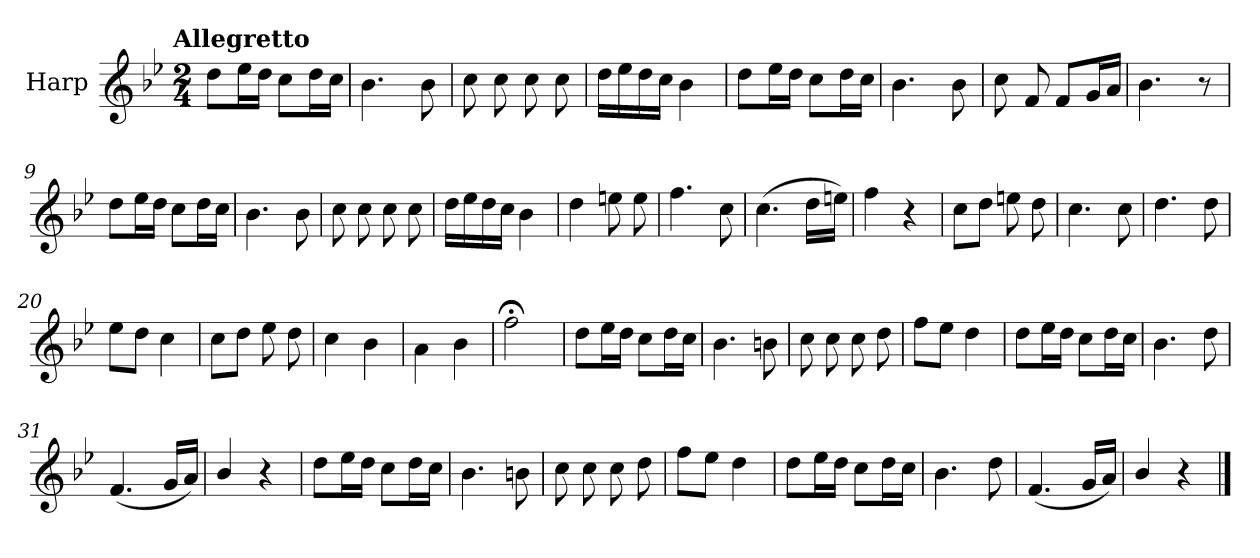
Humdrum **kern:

**kern
*part1
*staff1
*I"Harp
*I'Hrp.
*clefG2
*k[b-e-]
!!LO:TX:omd:t=Allegretto
*M2/4
*MM116
=1
8dd\L
16ee-\L
16dd\JJ
8cc\L
16dd\L
16cc\JJ
=2
4.b-\
8b-\
=3
8cc\
8cc\
8cc\
8cc\
=4
16dd\LL
16ee-\
16dd\
16cc\JJ
4b-\
=5
8dd\L
16ee-\L
16dd\JJ
8cc\L
16dd\L
16cc\JJ
=6
4.b-\
8b-\
=7
8cc\
8f/
8f/L
16g/L
16a/JJ
=8
4.b-\
8r
!!LO:LB:g=z
=9
8dd\L
16ee-\L
16dd\JJ
8cc\L
16dd\L
16cc\JJ
=10
4.b-\
8b-\
=11
8cc\
8cc\
8cc\
8cc\
=12
16dd\LL
16ee-\
16dd\
16cc\JJ
4b-\
=13
4dd\
8een\
8ee\
=14
4.ff\
8cc\
=15
(>4.cc\
16dd\LL
16een\JJ)
=16
4ff\
4r
=17
8cc\L
8dd\J
8een\
8dd\
=18
4.cc\
8cc\
!!LO:LB:g=z
=19
4.dd\
8dd\
=20
8ee-\L
8dd\J
4cc\
=21
8cc\L
8dd\J
8ee-\
8dd\
=22
4cc\
4b-\
=23
4a\
4b-\
=24
2ff;<\
=25
8dd\L
16ee-\L
16dd\JJ
8cc\L
16dd\L
16cc\JJ
=26
4.b-\
8bn\
=27
8cc\
8cc\
8cc\
8dd\
=28
8ff\L
8ee-\J
4dd\
=29
8dd\L
16ee-\L
16dd\JJ
8cc\L
16dd\L
16cc\JJ
!!LO:LB:g=z
=30
4.b-\
8dd\
=31
(<4.f/
16g/LL
16a/JJ)
=32
4b-/
4r
=33
8dd\L
16ee-\L
16dd\JJ
8cc\L
16dd\L
16cc\JJ
=34
4.b-\
8bn\
=35
8cc\
8cc\
8cc\
8dd\
=36
8ff\L
8ee-\J
4dd\
=37
8dd\L
16ee-\L
16dd\JJ
8cc\L
16dd\L
16cc\JJ
=38
4.b-\
8dd\
=39
(<4.f/
16g/LL
16a/JJ)
!!LO:LB:g=z
=40
4b-/
4r
==
*-
